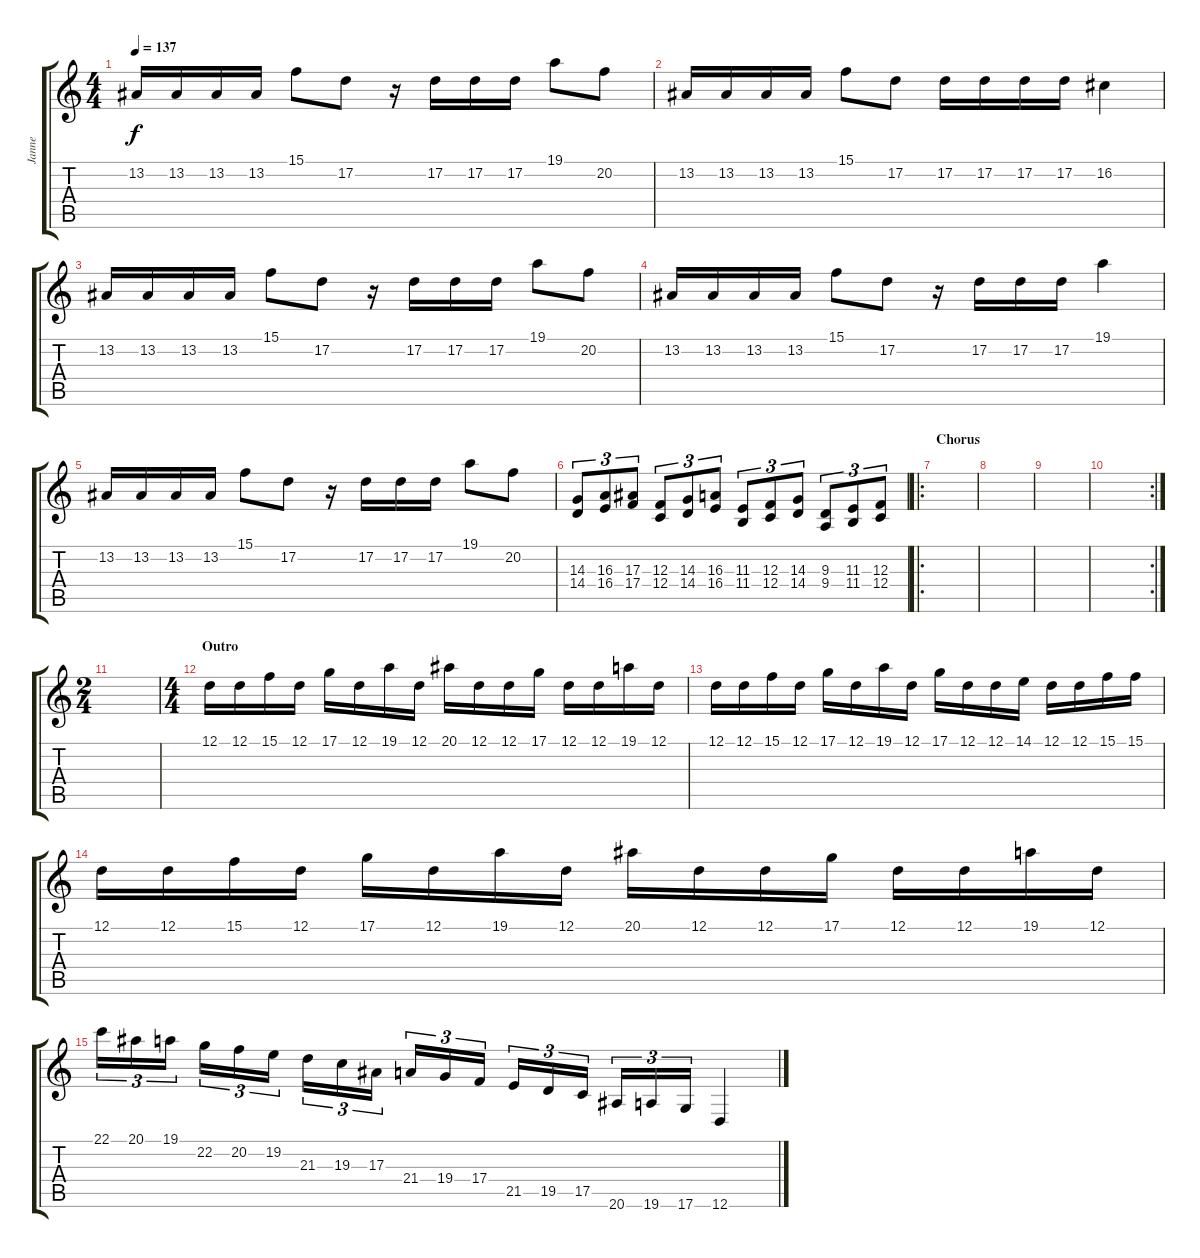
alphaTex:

\track ("Janne" "Janne") {instrument stringensemble1}
\staff {score tabs}
\tuning (D4 A3 F3 C3 G2 D2) {hide}
\ts (4 4)
\tempo 137
\clef g2
\ks c
13.2.16{dy f} 13.2.16 13.2.16 13.2.16 15.1.8 17.2.8 r.16 17.2.16 17.2.16 17.2.16 19.1.8 20.2.8 |
13.2.16 13.2.16 13.2.16 13.2.16 15.1.8 17.2.8 17.2.16 17.2.16 17.2.16 17.2.16 16.2.4 |
13.2.16 13.2.16 13.2.16 13.2.16 15.1.8 17.2.8 r.16 17.2.16 17.2.16 17.2.16 19.1.8 20.2.8 |
13.2.16 13.2.16 13.2.16 13.2.16 15.1.8 17.2.8 r.16 17.2.16 17.2.16 17.2.16 19.1.4 |
13.2.16 13.2.16 13.2.16 13.2.16 15.1.8 17.2.8 r.16 17.2.16 17.2.16 17.2.16 19.1.8 20.2.8 |
(14.3 14.4).8{tu (3 2)} (16.3 16.4).8{tu (3 2)} (17.3 17.4).8{tu (3 2)} (12.3 12.4).8{tu (3 2)} (14.3 14.4).8{tu (3 2)} (16.3 16.4).8{tu (3 2)} (11.3 11.4).8{tu (3 2)} (12.3 12.4).8{tu (3 2)} (14.3 14.4).8{tu (3 2)} (9.3 9.4).8{tu (3 2)} (11.3 11.4).8{tu (3 2)} (12.3 12.4).8{tu (3 2)} |
\ro
\section ("" "Chorus")
|
|
|
\rc 2
|
\ts (2 4)
|
\ts (4 4)
\section ("" "Outro")
12.1.16 12.1.16 15.1.16 12.1.16 17.1.16 12.1.16 19.1.16 12.1.16 20.1.16 12.1.16 12.1.16 17.1.16 12.1.16 12.1.16 19.1.16 12.1.16 |
12.1.16 12.1.16 15.1.16 12.1.16 17.1.16 12.1.16 19.1.16 12.1.16 17.1.16 12.1.16 12.1.16 14.1.16 12.1.16 12.1.16 15.1.16 15.1.16 |
12.1.16 12.1.16 15.1.16 12.1.16 17.1.16 12.1.16 19.1.16 12.1.16 20.1.16 12.1.16 12.1.16 17.1.16 12.1.16 12.1.16 19.1.16 12.1.16 |
22.1.16{tu (3 2)} 20.1.16{tu (3 2)} 19.1.16{tu (3 2)} 22.2.16{tu (3 2)} 20.2.16{tu (3 2)} 19.2.16{tu (3 2)} 21.3.16{tu (3 2)} 19.3.16{tu (3 2)} 17.3.16{tu (3 2)} 21.4.16{tu (3 2)} 19.4.16{tu (3 2)} 17.4.16{tu (3 2)} 21.5.16{tu (3 2)} 19.5.16{tu (3 2)} 17.5.16{tu (3 2)} 20.6.16{tu (3 2)} 19.6.16{tu (3 2)} 17.6.16{tu (3 2)} 12.6.4
